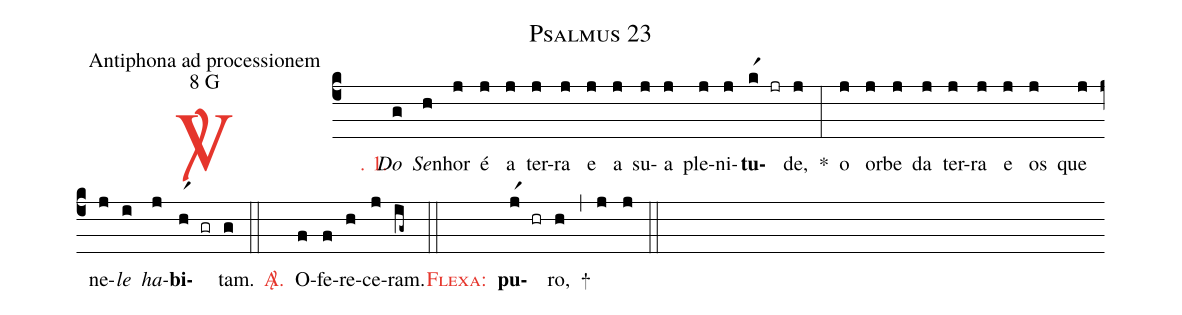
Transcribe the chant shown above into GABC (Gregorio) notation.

name: Psalmus 23;
office-part: Antiphona ad processionem;
mode: 8;
mode-differentia: G;
%%
(c4)

<c><sp>V/</sp>. 1.</c>() <i>Do</i>(g) <i>Se</i>(h)nhor(j) é(j) a(j) ter(j)ra(j) e(j) a(j) su(j)a(j) ple(j)ni(j)<b>tu</b>(kr1 jr)de,(j) *(:) o(j) or(j)be(j) da(j) ter(j)ra(j) e(j) os(j) que(j) ne(j)<i>le</i>(i) <i>ha</i>(j)<b>bi</b>(hr1 gr)tam.(g)

(::)

<nlba><c><sp>A/</sp>.</c>() O</nlba>(f)fe(f)re(h)ce(j)ram.(ig~)

(::)

<c><sc>Flexa</sc>:</c>() <b>pu</b>(jr1 hr)ro,(h) +(,) (j) (j)

(::)
